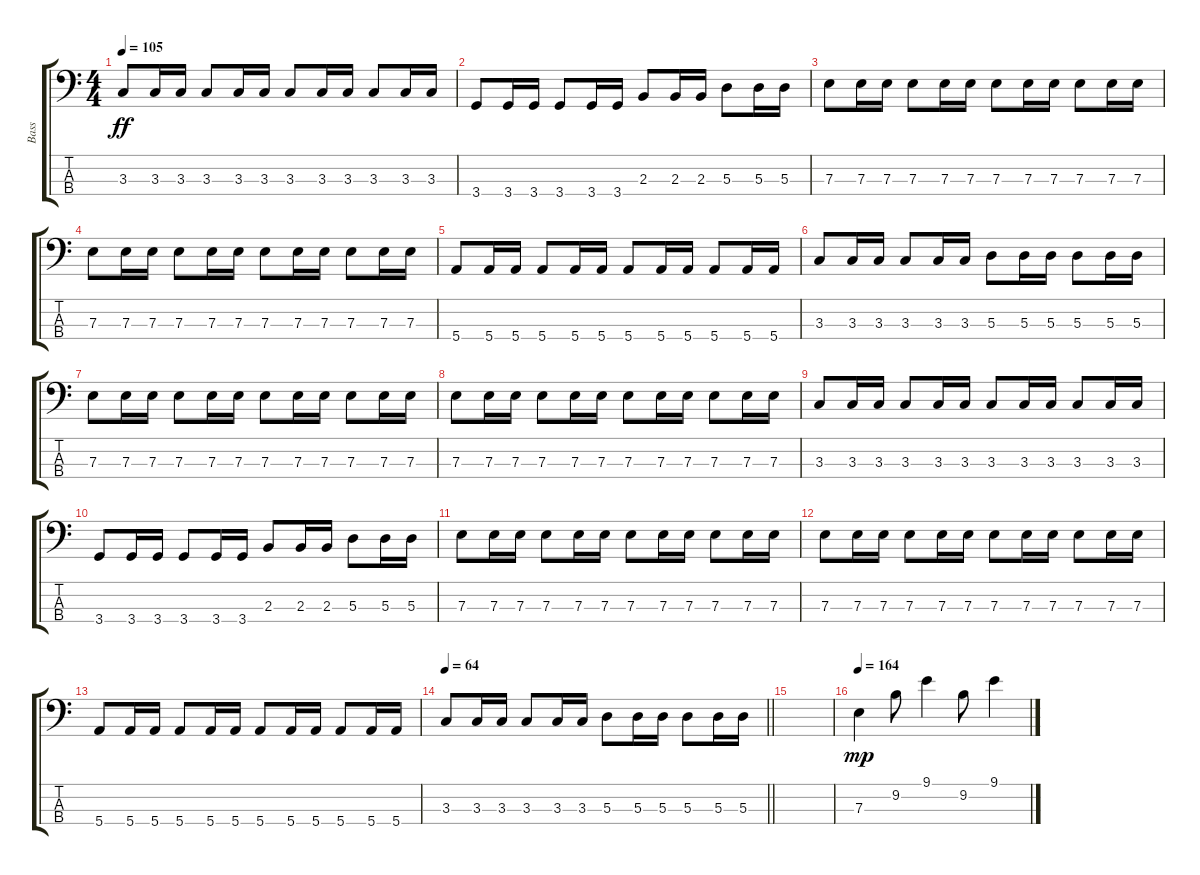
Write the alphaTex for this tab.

\track ("Bass" "Bass") {instrument electricbassfinger}
\staff {score tabs}
\tuning (G2 D2 A1 E1) {hide}
\ts (4 4)
\tempo 105
\clef f4
\ks c
3.3.8{dy ff} 3.3.16 3.3.16 3.3.8 3.3.16 3.3.16 3.3.8 3.3.16 3.3.16 3.3.8 3.3.16 3.3.16 |
3.4.8 3.4.16 3.4.16 3.4.8 3.4.16 3.4.16 2.3.8 2.3.16 2.3.16 5.3.8 5.3.16 5.3.16 |
7.3.8 7.3.16 7.3.16 7.3.8 7.3.16 7.3.16 7.3.8 7.3.16 7.3.16 7.3.8 7.3.16 7.3.16 |
7.3.8 7.3.16 7.3.16 7.3.8 7.3.16 7.3.16 7.3.8 7.3.16 7.3.16 7.3.8 7.3.16 7.3.16 |
5.4.8 5.4.16 5.4.16 5.4.8 5.4.16 5.4.16 5.4.8 5.4.16 5.4.16 5.4.8 5.4.16 5.4.16 |
3.3.8 3.3.16 3.3.16 3.3.8 3.3.16 3.3.16 5.3.8 5.3.16 5.3.16 5.3.8 5.3.16 5.3.16 |
7.3.8 7.3.16 7.3.16 7.3.8 7.3.16 7.3.16 7.3.8 7.3.16 7.3.16 7.3.8 7.3.16 7.3.16 |
7.3.8 7.3.16 7.3.16 7.3.8 7.3.16 7.3.16 7.3.8 7.3.16 7.3.16 7.3.8 7.3.16 7.3.16 |
3.3.8 3.3.16 3.3.16 3.3.8 3.3.16 3.3.16 3.3.8 3.3.16 3.3.16 3.3.8 3.3.16 3.3.16 |
3.4.8 3.4.16 3.4.16 3.4.8 3.4.16 3.4.16 2.3.8 2.3.16 2.3.16 5.3.8 5.3.16 5.3.16 |
7.3.8 7.3.16 7.3.16 7.3.8 7.3.16 7.3.16 7.3.8 7.3.16 7.3.16 7.3.8 7.3.16 7.3.16 |
7.3.8 7.3.16 7.3.16 7.3.8 7.3.16 7.3.16 7.3.8 7.3.16 7.3.16 7.3.8 7.3.16 7.3.16 |
5.4.8 5.4.16 5.4.16 5.4.8 5.4.16 5.4.16 5.4.8 5.4.16 5.4.16 5.4.8 5.4.16 5.4.16 |
\tempo 64
\barLineRight lightlight
3.3.8 3.3.16 3.3.16 3.3.8 3.3.16 3.3.16 5.3.8 5.3.16 5.3.16 5.3.8 5.3.16 5.3.16 |
|
\tempo 164
7.3.4{dy mp} 9.2.8 9.1.4 9.2.8 9.1.4
